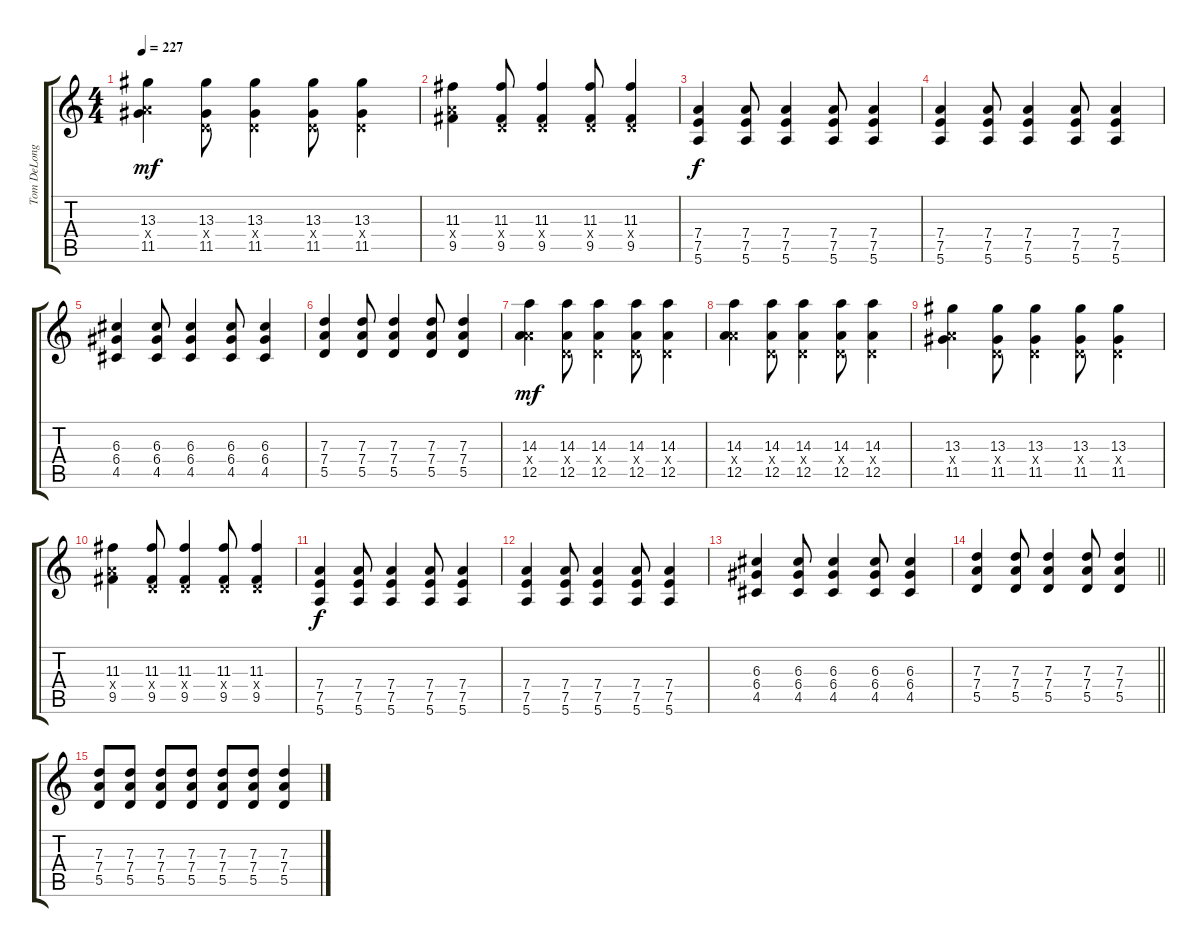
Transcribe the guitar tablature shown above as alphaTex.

\track ("Tom DeLonge - 2nd Guitar" "Tom DeLong") {instrument distortionguitar}
\staff {score tabs}
\tuning (E4 B3 G3 D3 A2 E2) {hide}
\ts (4 4)
\tempo 227
\clef g2
\ks c
(13.3 7.4{x} 11.5).4{dy mf} (13.3 0.4{x} 11.5).8 (13.3 0.4{x} 11.5).4 (13.3 0.4{x} 11.5).8 (13.3 0.4{x} 11.5).4 |
(11.3 7.4{x} 9.5).4 (11.3 0.4{x} 9.5).8 (11.3 0.4{x} 9.5).4 (11.3 0.4{x} 9.5).8 (11.3 0.4{x} 9.5).4 |
(7.4 7.5 5.6).4{dy f} (7.4 7.5 5.6).8 (7.4 7.5 5.6).4 (7.4 7.5 5.6).8 (7.4 7.5 5.6).4 |
(7.4 7.5 5.6).4 (7.4 7.5 5.6).8 (7.4 7.5 5.6).4 (7.4 7.5 5.6).8 (7.4 7.5 5.6).4 |
(6.3 6.4 4.5).4 (6.3 6.4 4.5).8 (6.3 6.4 4.5).4 (6.3 6.4 4.5).8 (6.3 6.4 4.5).4 |
(7.3 7.4 5.5).4 (7.3 7.4 5.5).8 (7.3 7.4 5.5).4 (7.3 7.4 5.5).8 (7.3 7.4 5.5).4 |
(14.3 7.4{x} 12.5).4{dy mf} (14.3 0.4{x} 12.5).8 (14.3 0.4{x} 12.5).4 (14.3 0.4{x} 12.5).8 (14.3 0.4{x} 12.5).4 |
(14.3 7.4{x} 12.5).4 (14.3 0.4{x} 12.5).8 (14.3 0.4{x} 12.5).4 (14.3 0.4{x} 12.5).8 (14.3 0.4{x} 12.5).4 |
(13.3 7.4{x} 11.5).4 (13.3 0.4{x} 11.5).8 (13.3 0.4{x} 11.5).4 (13.3 0.4{x} 11.5).8 (13.3 0.4{x} 11.5).4 |
(11.3 7.4{x} 9.5).4 (11.3 0.4{x} 9.5).8 (11.3 0.4{x} 9.5).4 (11.3 0.4{x} 9.5).8 (11.3 0.4{x} 9.5).4 |
(7.4 7.5 5.6).4{dy f} (7.4 7.5 5.6).8 (7.4 7.5 5.6).4 (7.4 7.5 5.6).8 (7.4 7.5 5.6).4 |
(7.4 7.5 5.6).4 (7.4 7.5 5.6).8 (7.4 7.5 5.6).4 (7.4 7.5 5.6).8 (7.4 7.5 5.6).4 |
(6.3 6.4 4.5).4 (6.3 6.4 4.5).8 (6.3 6.4 4.5).4 (6.3 6.4 4.5).8 (6.3 6.4 4.5).4 |
\barLineRight lightlight
(7.3 7.4 5.5).4 (7.3 7.4 5.5).8 (7.3 7.4 5.5).4 (7.3 7.4 5.5).8 (7.3 7.4 5.5).4 |
(7.3 7.4 5.5).8 (7.3 7.4 5.5).8 (7.3 7.4 5.5).8 (7.3 7.4 5.5).8 (7.3 7.4 5.5).8 (7.3 7.4 5.5).8 (7.3 7.4 5.5).4
